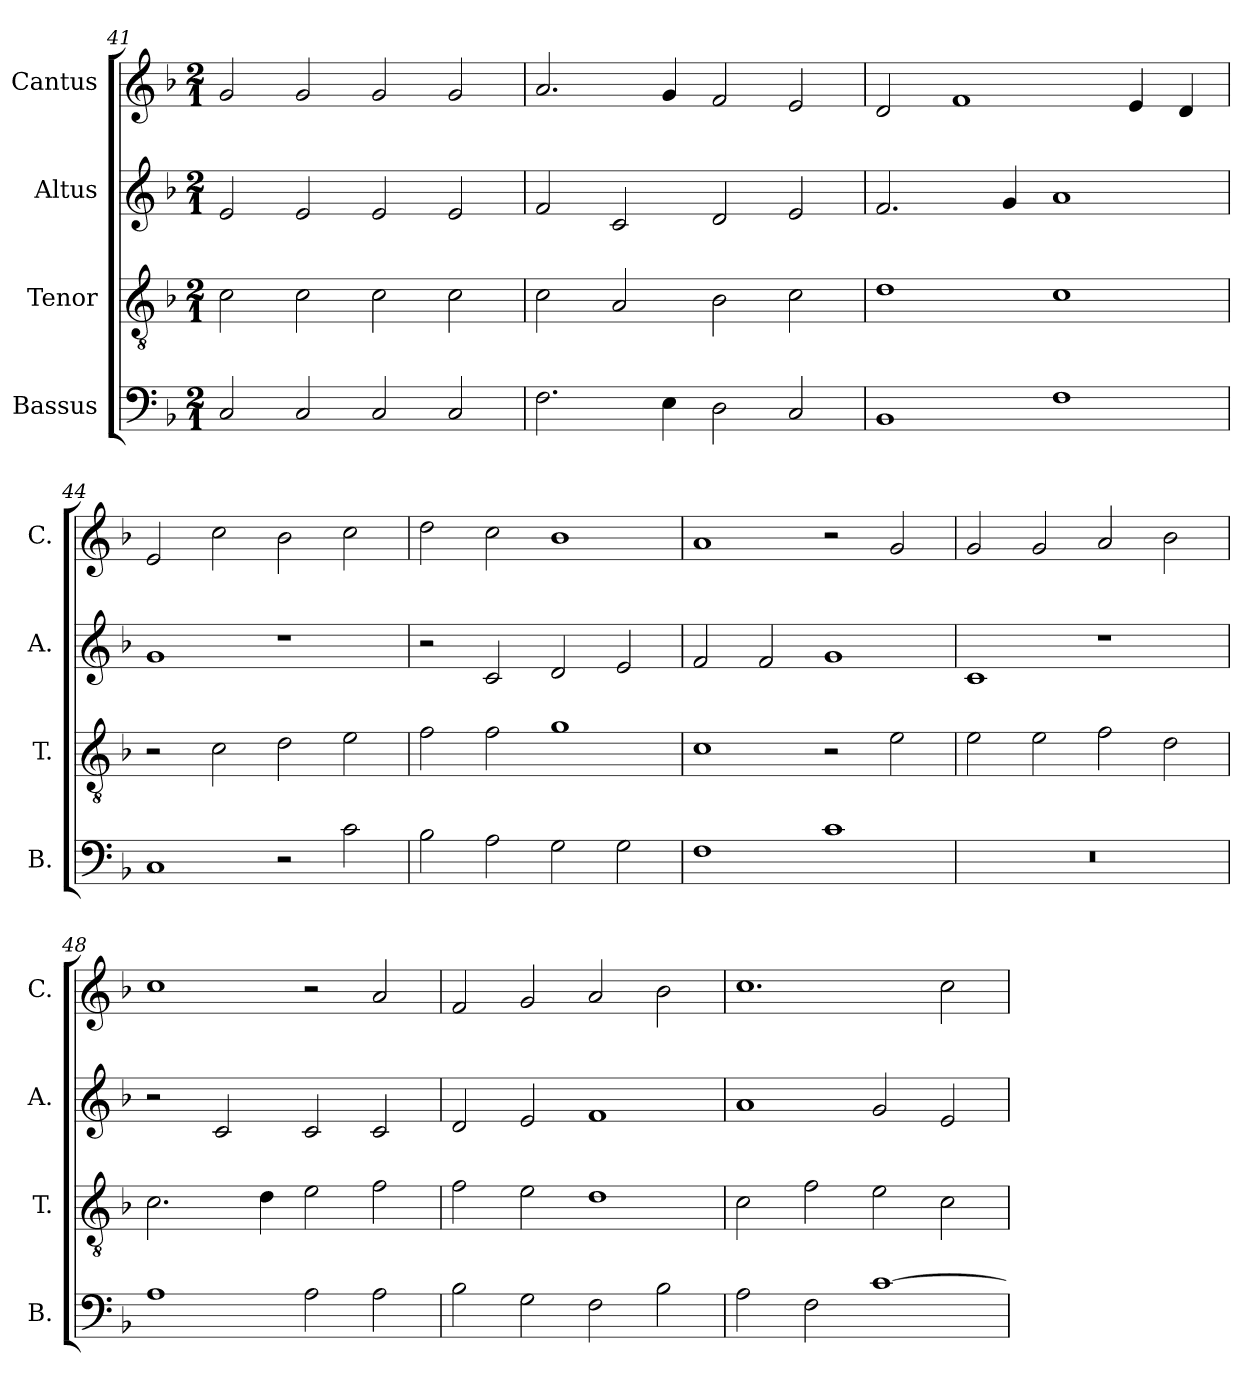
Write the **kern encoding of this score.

**kern	**kern	**kern	**kern
*part4	*part3	*part2	*part1
*staff4	*staff3	*staff2	*staff1
*I"Bassus	*I"Tenor	*I"Altus	*I"Cantus
*I'B.	*I'T.	*I'A.	*I'C.
*clefF4	*clefGv2	*clefG2	*clefG2
*k[b-]	*k[b-]	*k[b-]	*k[b-]
*M2/1	*M2/1	*M2/1	*M2/1
=41	=41	=41	=41
2C/	2c\	2e/	2g/
2C/	2c\	2e/	2g/
2C/	2c\	2e/	2g/
2C/	2c\	2e/	2g/
=42	=42	=42	=42
2.F\	2c\	2f/	2.a/
.	2A/	2c/	.
4E\	.	.	4g/
2D\	2B-\	2d/	2f/
2C/	2c\	2e/	2e/
=43	=43	=43	=43
1BB-	1d	2.f/	2d/
.	.	.	1f
.	.	4g/	.
1F	1c	1a	.
.	.	.	4e/
.	.	.	4d/
!!LO:PB:g=z
=44	=44	=44	=44
1C	2r	1g	2e/
.	2c\	.	2cc\
2r	2d\	1r	2b-\
2c\	2e\	.	2cc\
=45	=45	=45	=45
2B-\	2f\	2r	2dd\
2A\	2f\	2c/	2cc\
2G\	1g	2d/	1b-
2G\	.	2e/	.
=46	=46	=46	=46
1F	1c	2f/	1a
.	.	2f/	.
1c	2r	1g	2r
.	2e\	.	2g/
=47	=47	=47	=47
0r	2e\	1c	2g/
.	2e\	.	2g/
.	2f\	1r	2a/
.	2d\	.	2b-\
=48	=48	=48	=48
1A	2.c\	2r	1cc
.	.	2c/	.
.	4d\	.	.
2A\	2e\	2c/	2r
2A\	2f\	2c/	2a/
=49	=49	=49	=49
2B-\	2f\	2d/	2f/
2G\	2e\	2e/	2g/
2F\	1d	1f	2a/
2B-\	.	.	2b-\
=50	=50	=50	=50
2A\	2c\	1a	1.cc
2F\	2f\	.	.
[1c	2e\	2g/	.
.	2c\	2e/	2cc\
=	=	=	=
*-	*-	*-	*-
